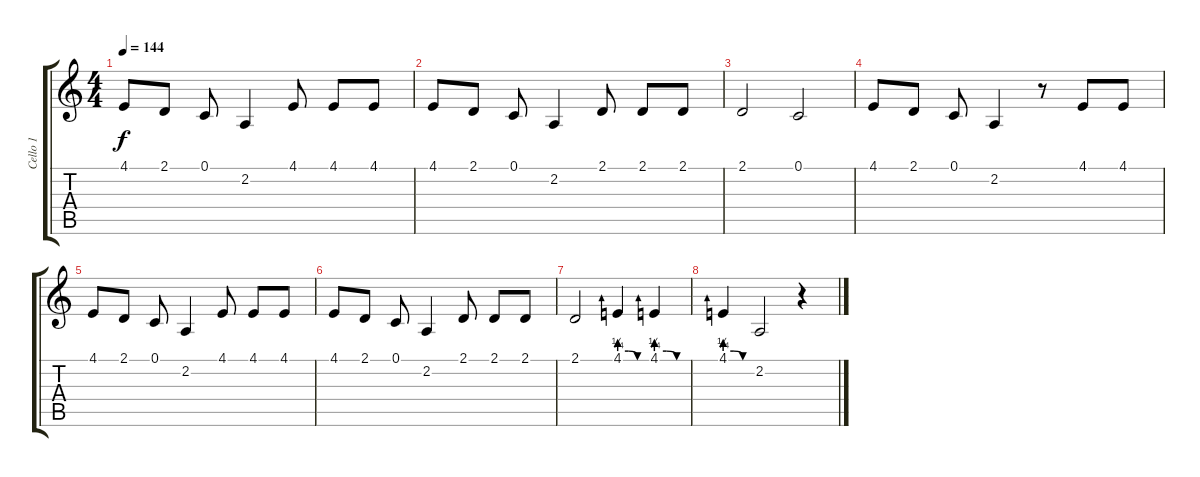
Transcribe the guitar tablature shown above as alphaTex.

\track ("Cello 1" "Cello 1") {instrument cello}
\staff {score tabs}
\tuning (C4 G3 Eb3 Bb2 F2 C2) {hide}
\ts (4 4)
\tempo 144
\clef g2
\ks c
4.1.8{dy f} 2.1.8 0.1.8 2.2.4 4.1.8 4.1.8 4.1.8 |
4.1.8 2.1.8 0.1.8 2.2.4 2.1.8 2.1.8 2.1.8 |
2.1.2 0.1.2 |
4.1.8 2.1.8 0.1.8 2.2.4 r.8 4.1.8 4.1.8 |
4.1.8 2.1.8 0.1.8 2.2.4 4.1.8 4.1.8 4.1.8 |
4.1.8{volume 0} 2.1.8 0.1.8 2.2.4 2.1.8 2.1.8 2.1.8 |
2.1.2 4.1{be (custom 0 1 20 1 40 0 60 0)}.4 4.1{be (custom 0 1 20 1 40 0 60 0)}.4 |
4.1{be (custom 0 1 20 1 40 0 60 0)}.4 2.2.2 r.4
